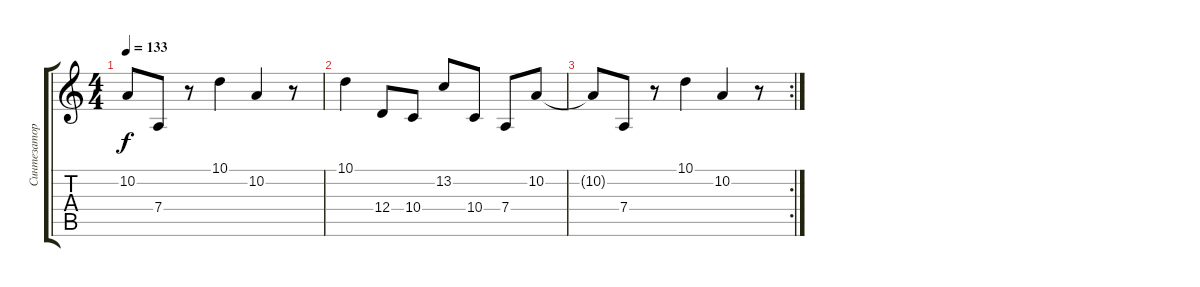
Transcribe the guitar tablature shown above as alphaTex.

\track ("Синтезатор" "Синтезатор") {instrument stringensemble1}
\staff {score tabs}
\tuning (E4 B3 G3 D3 A2 E2) {hide}
\ts (4 4)
\tempo 133
\clef g2
\ks c
10.2{t}.8{dy f} 7.4.8 r.8 10.1.4 10.2.4 r.8 |
10.1.4 12.4.8 10.4.8 13.2.8 10.4.8 7.4.8 10.2.8 |
\rc 2
10.2{t}.8 7.4.8 r.8 10.1.4 10.2.4 r.8
